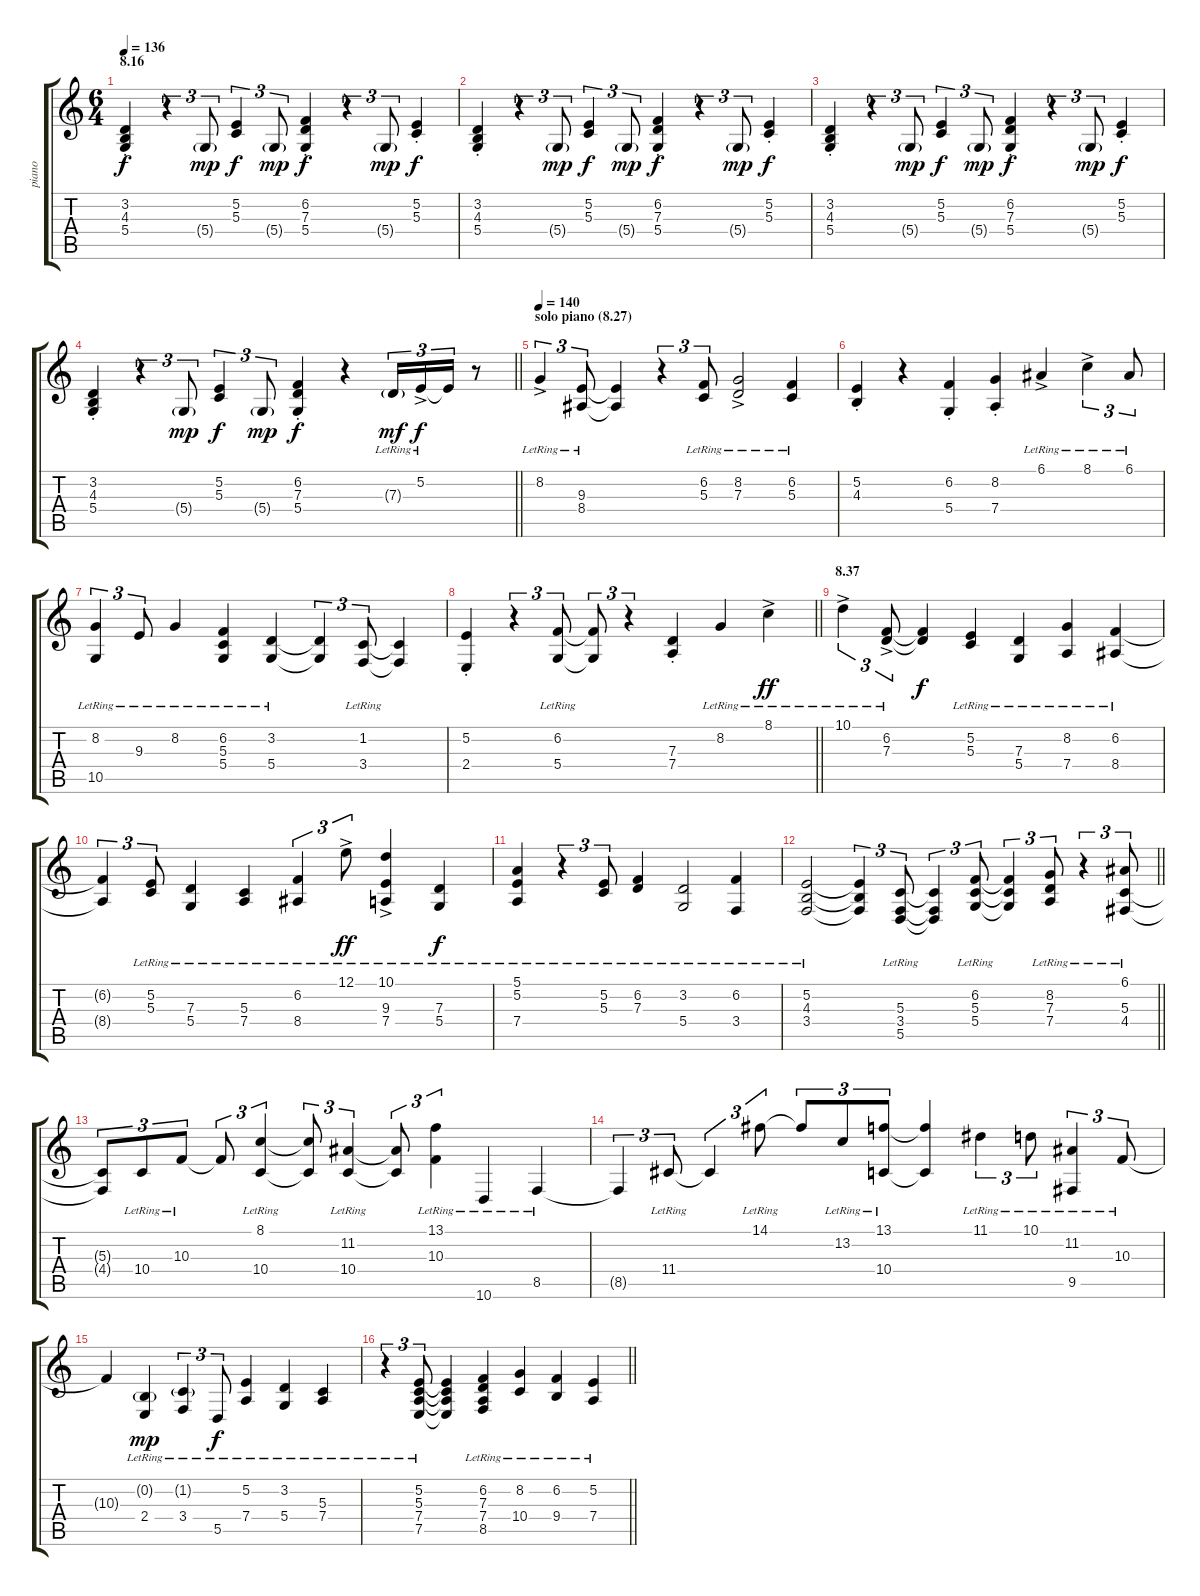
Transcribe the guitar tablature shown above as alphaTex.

\track ("piano" "piano") {instrument acousticgrandpiano}
\staff {score tabs}
\tuning (E4 B3 G3 D3 A2 E2) {hide}
\ts (6 4)
\section ("" "8.16")
\tempo 136
\clef g2
\ks c
(3.2{st} 4.3{st} 5.4{st}).4{dy f} r.4{tu (3 2)} 5.4{g}.8{tu (3 2) dy mp} (5.2 5.3).4{tu (3 2) dy f} 5.4{g}.8{tu (3 2) dy mp} (6.2{st} 7.3{st} 5.4{st}).4{dy f} r.4{tu (3 2)} 5.4{g}.8{tu (3 2) dy mp} (5.2{st} 5.3{st}).4{dy f} |
(3.2{st} 4.3{st} 5.4{st}).4 r.4{tu (3 2)} 5.4{g}.8{tu (3 2) dy mp} (5.2 5.3).4{tu (3 2) dy f} 5.4{g}.8{tu (3 2) dy mp} (6.2{st} 7.3{st} 5.4{st}).4{dy f} r.4{tu (3 2)} 5.4{g}.8{tu (3 2) dy mp} (5.2{st} 5.3{st}).4{dy f} |
(3.2{st} 4.3{st} 5.4{st}).4 r.4{tu (3 2)} 5.4{g}.8{tu (3 2) dy mp} (5.2 5.3).4{tu (3 2) dy f} 5.4{g}.8{tu (3 2) dy mp} (6.2{st} 7.3{st} 5.4{st}).4{dy f} r.4{tu (3 2)} 5.4{g}.8{tu (3 2) dy mp} (5.2{st} 5.3{st}).4{dy f} |
\barLineRight lightlight
(3.2{st} 4.3{st} 5.4{st}).4 r.4{tu (3 2)} 5.4{g}.8{tu (3 2) dy mp} (5.2 5.3).4{tu (3 2) dy f} 5.4{g}.8{tu (3 2) dy mp} (6.2{st} 7.3{st} 5.4{st}).4{dy f} r.4 7.3{g lr}.16{tu (3 2) dy mf volume 11} 5.2{ac lr}.16{tu (3 2) dy f} 5.2{t}.16{tu (3 2)} r.8 |
\section ("" "solo piano (8.27)")
\tempo 140
8.2{ac lr}.4{tu (3 2)} (9.3{lr} 8.4{lr}).8{tu (3 2)} (9.3{t} 8.4{t}).4 r.4{tu (3 2)} (6.2{lr} 5.3{lr}).8{tu (3 2)} (8.2{ac lr} 7.3{lr}).2 (6.2{lr} 5.3{lr}).4 |
(5.2{st} 4.3{st}).4 r.4 (6.2{st} 5.4{st}).4 (8.2{st} 7.4{st}).4 6.1{ac lr}.4 8.1{ac lr}.4{tu (3 2)} 6.1{lr}.8{tu (3 2)} |
(8.2{lr} 10.5{lr}).4{tu (3 2)} 9.3{lr}.8{tu (3 2)} 8.2{lr}.4 (6.2{lr} 5.3{lr} 5.4{lr}).4 (3.2{lr} 5.4{lr}).4 (3.2{t} 5.4{t}).4{tu (3 2)} (1.2{lr} 3.4{lr}).8{tu (3 2)} (1.2{t} 3.4{t}).4 |
\barLineRight lightlight
(5.2{st} 2.4{st}).4 r.4{tu (3 2)} (6.2{lr} 5.4{lr}).8{tu (3 2)} (6.2{t} 5.4{t}).8{tu (3 2)} r.4{tu (3 2)} (7.3{st} 7.4{st}).4 8.2{lr}.4 8.1{ac lr}.4{dy ff} |
\section ("" "8.37")
10.1{ac lr}.4{tu (3 2)} (6.2{ac lr} 7.3{lr}).8{tu (3 2)} (6.2{t} 7.3{t}).4{dy f} (5.2{lr} 5.3{lr}).4 (7.3{lr} 5.4{lr}).4 (8.2{lr} 7.4{lr}).4 (6.2{lr} 8.4{lr}).4 |
(6.2{t} 8.4{t}).4{tu (3 2)} (5.2{lr} 5.3{lr}).8{tu (3 2)} (7.3{lr} 5.4{lr}).4 (5.3{lr} 7.4{lr}).4 (6.2{lr} 8.4{lr}).4{tu (3 2)} 12.1{ac lr}.8{tu (3 2) dy ff} (10.1{ac lr} 9.3{lr} 7.4{lr}).4 (7.3{lr} 5.4{lr}).4{dy f} |
(5.1{lr} 5.2{lr} 7.4{lr}).4 r.4{tu (3 2)} (5.2{lr} 5.3{lr}).8{tu (3 2)} (6.2{lr} 7.3{lr}).4 (3.2{lr} 5.4{lr}).2 (6.2{lr} 3.4{lr}).4 |
\barLineRight lightlight
(5.2{lr} 4.3{lr} 3.4{lr}).2 (5.2{t} 4.3{t} 3.4{t}).4{tu (3 2)} (5.3{lr} 3.4{lr} 5.5{lr}).8{tu (3 2)} (5.3{t} 3.4{t} 5.5{t}).4{tu (3 2)} (6.2{lr} 5.3{lr} 5.4{lr}).8{tu (3 2)} (6.2{t} 5.3{t} 5.4{t}).4{tu (3 2)} (8.2{lr} 7.3{lr} 7.4{lr}).8{tu (3 2)} r.4{tu (3 2)} (6.1{lr} 5.3{lr} 4.4{lr}).8{tu (3 2)} |
(5.3{t} 4.4{t}).8{tu (3 2)} 10.4{lr}.8{tu (3 2)} 10.3{lr}.8{tu (3 2)} 10.3{t}.8{tu (3 2)} (8.1{lr} 10.4{lr}).4{tu (3 2)} (8.1{t} 10.4{t}).8{tu (3 2)} (11.2{lr} 10.4{lr}).4{tu (3 2)} (11.2{t} 10.4{t}).8{tu (3 2)} (13.1{lr} 10.3{lr}).4{tu (3 2)} 10.6{lr}.4 8.5{lr}.4 |
8.5{t}.4{tu (3 2)} 11.4{lr}.8{tu (3 2)} 11.4{t}.4{tu (3 2)} 14.1{lr}.8{tu (3 2)} 14.1{t}.8{tu (3 2)} 13.2{lr}.8{tu (3 2)} (13.1{lr} 10.4{lr}).8{tu (3 2)} (13.1{t} 10.4{t}).4 11.1{lr}.4{tu (3 2)} 10.1{lr}.8{tu (3 2)} (11.2{lr} 9.5{lr}).4{tu (3 2)} 10.3{lr}.8{tu (3 2)} |
10.3{t}.4 (0.2{g lr} 2.4{lr}).4{dy mp} (1.2{g lr} 3.4{lr}).4{tu (3 2)} 5.5{lr}.8{tu (3 2) dy f} (5.2{lr} 7.4{lr}).4 (3.2{lr} 5.4{lr}).4 (5.3{lr} 7.4{lr}).4 |
\barLineRight lightlight
r.4{tu (3 2)} (5.2{lr} 5.3{lr} 7.4{lr} 7.5{lr}).8{tu (3 2)} (5.2{t} 5.3{t} 7.4{t} 7.5{t}).4 (6.2{lr} 7.3{lr} 7.4{lr} 8.5{lr}).4 (8.2{lr} 10.4{lr}).4 (6.2{lr} 9.4{lr}).4 (5.2{lr} 7.4{lr}).4
